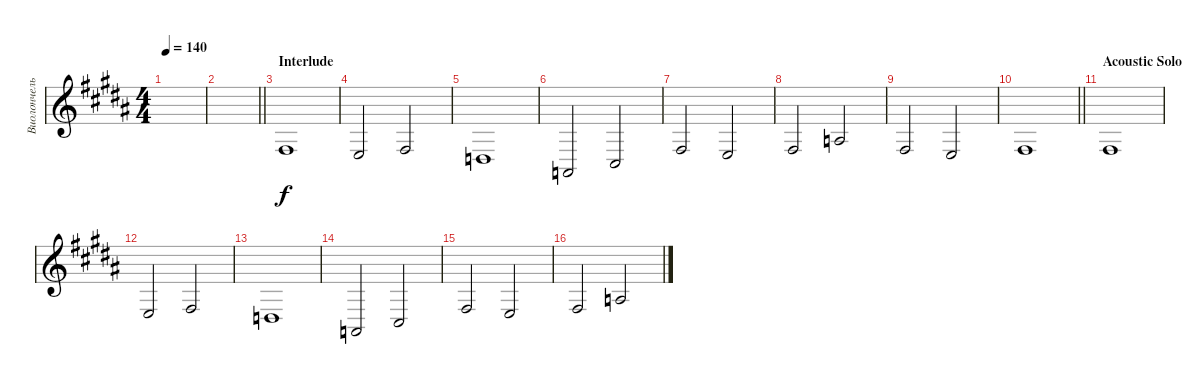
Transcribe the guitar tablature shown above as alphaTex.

\track ("Виолончель" "Виолончель") {instrument stringensemble1}
\staff {score}
\tuning (E4 B3 G3 D3 A2 E2) {hide}
\ts (4 4)
\tempo 140
\clef g2
\ks g#minor
|
\barLineRight lightlight
|
\section ("" "Interlude")
9.5.1 |
7.5.2 9.5.2 |
5.5.1 |
0.5.2 4.5.2 |
9.5.2 7.5.2 |
9.5.2 7.4.2 |
9.5.2 7.5.2 |
\barLineRight lightlight
9.5.1 |
\section ("" "Acoustic Solo")
9.5.1 |
7.5.2 9.5.2 |
5.5.1 |
0.5.2 4.5.2 |
9.5.2 7.5.2 |
9.5.2 7.4.2
